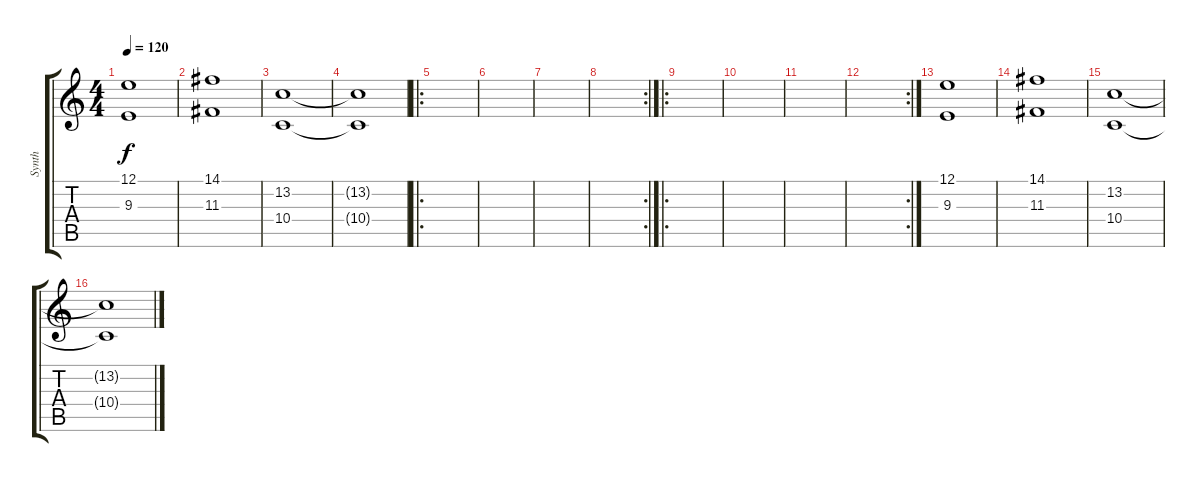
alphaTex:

\track ("Synth" "Synth") {instrument synthstrings2}
\staff {score tabs}
\tuning (E4 B3 G3 D3 A2 E2) {hide}
\ts (4 4)
\tempo 120
\clef g2
\ks c
(12.1 9.3).1{dy f} |
(14.1 11.3).1 |
(13.2 10.4).1 |
(13.2{t} 10.4{t}).1 |
\ro
|
|
|
\rc 2
|
\ro
|
|
|
\rc 2
|
(12.1 9.3).1 |
(14.1 11.3).1 |
(13.2 10.4).1 |
(13.2{t} 10.4{t}).1
